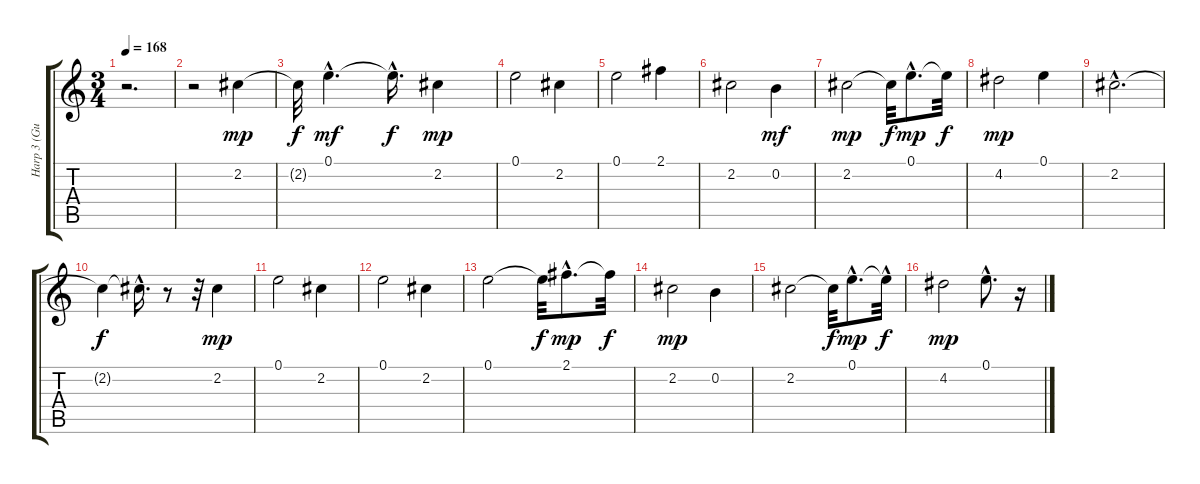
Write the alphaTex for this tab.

\track ("Harp 3 (Guitar)" "Harp 3 (Gu") {instrument acousticguitarnylon}
\staff {score tabs}
\tuning (E4 B3 G3 D3 A2 E2) {hide}
\ts (3 4)
\tempo 168
\clef g2
\ks c
r.2{d dy f} |
r.2 2.2.4{dy mp} |
2.2{t}.32{dy f} 0.1{hac}.4{d dy mf} 0.1{hac t}.16{d dy f} 2.2.4{dy mp} |
0.1.2 2.2.4 |
0.1.2 2.1.4 |
2.2.2 0.2.4{dy mf} |
2.2.2{dy mp} 2.2{t}.32{dy f} 0.1{hac}.8{d dy mp} 0.1{t}.32{dy f} |
4.2.2{dy mp} 0.1.4 |
2.2{hac}.2{d} |
2.2{t}.4{dy f} 2.2{hac t}.16{d} r.8 r.32 2.2.4{dy mp} |
0.1.2 2.2.4 |
0.1.2 2.2.4 |
0.1.2 0.1{t}.32{dy f} 2.1{hac}.8{d dy mp} 2.1{t}.32{dy f} |
2.2.2{dy mp} 0.2.4 |
2.2.2 2.2{t}.32{dy f} 0.1{hac}.8{d dy mp} 0.1{hac t}.32{dy f} |
4.2.2{dy mp} 0.1{hac}.8{d} r.16
